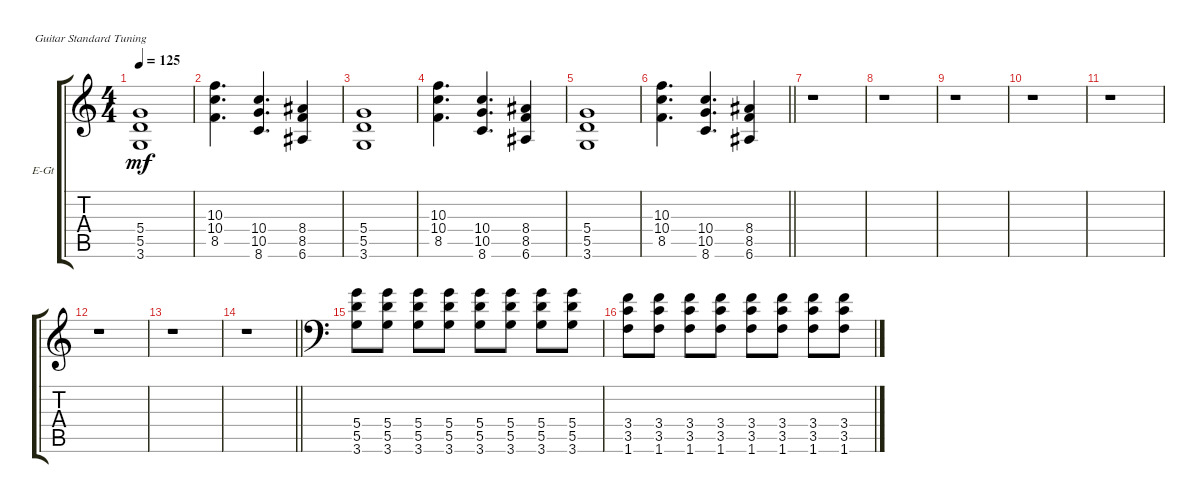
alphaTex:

\defaultSystemsLayout 4
\bracketExtendMode groupsimilarinstruments
\firstSystemTrackNameOrientation horizontal
\otherSystemsTrackNameOrientation horizontal
\track ("Electric Guitar" "E-Gt") {instrument distortionguitar}
\staff {score tabs}
\tuning (E4 B3 G3 D3 A2 E2)
\ts (4 4)
\tempo 125
\clef g2
\ks c
(5.4 5.5 3.6).1{dy mf} |
(10.4 8.5 10.3).4{d} (8.6 10.4 10.5).4{d} (6.6 8.5 8.4).4 |
(5.4 5.5 3.6).1 |
(10.4 8.5 10.3).4{d} (8.6 10.4 10.5).4{d} (6.6 8.5 8.4).4 |
(5.4 5.5 3.6).1 |
\barLineRight lightlight
(10.4 8.5 10.3).4{d} (8.6 10.4 10.5).4{d} (6.6 8.5 8.4).4 |
r.1 |
r.1 |
r.1 |
r.1 |
r.1 |
r.1 |
r.1 |
\barLineRight lightlight
r.1 |
\clef f4
(3.6 5.5 5.4).8 (3.6 5.5 5.4).8 (3.6 5.5 5.4).8 (3.6 5.5 5.4).8 (3.6 5.5 5.4).8 (3.6 5.5 5.4).8 (3.6 5.4 5.5).8 (3.6 5.5 5.4).8 |
(1.6 3.5 3.4).8 (1.6 3.4 3.5).8 (1.6 3.5 3.4).8 (1.6 3.4 3.5).8 (1.6 3.5 3.4).8 (1.6 3.4 3.5).8 (1.6 3.5 3.4).8 (1.6 3.4 3.5).8
